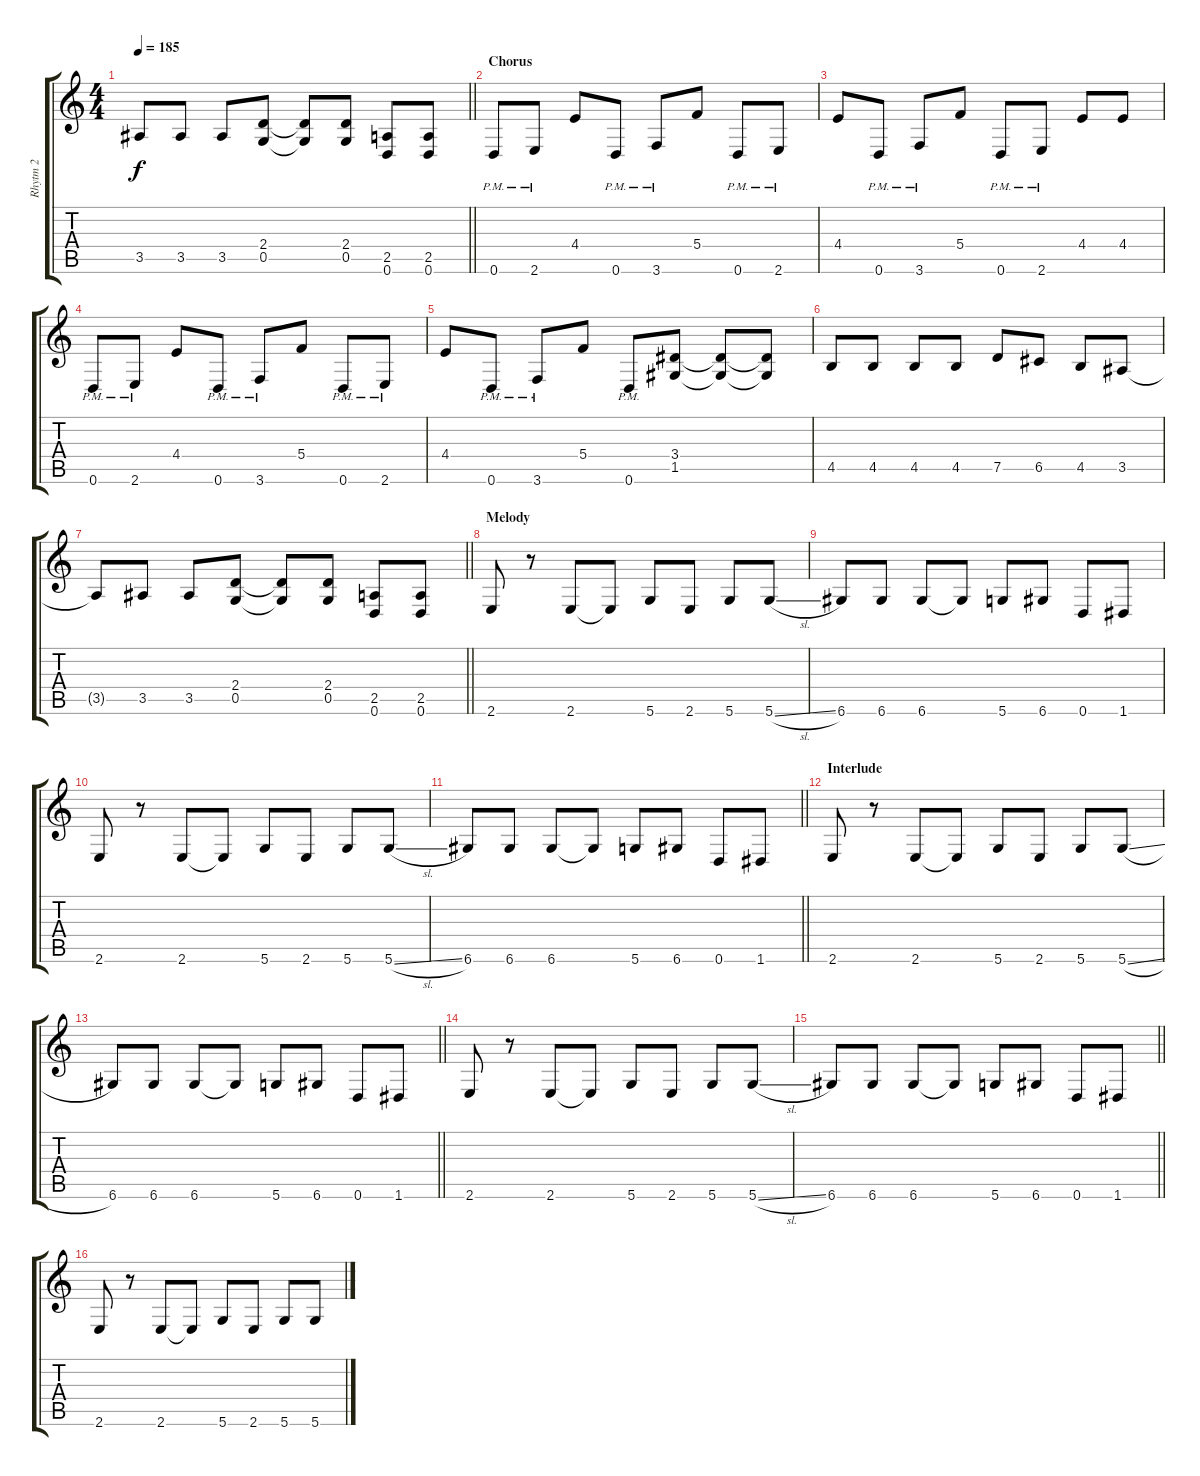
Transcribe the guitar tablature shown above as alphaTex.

\track ("Rhytm 2" "Rhytm 2") {instrument overdrivenguitar}
\staff {score tabs}
\tuning (D4 A3 F3 C3 G2 D2) {hide}
\ts (4 4)
\tempo 185
\clef g2
\barLineRight lightlight
\ks c
3.5{t}.8{dy f} 3.5.8 3.5.8 (2.4 0.5).8 (2.4{t} 0.5{t}).8 (2.4 0.5).8 (2.5 0.6).8 (2.5 0.6).8 |
\section ("" "Chorus")
0.6{pm}.8 2.6{pm}.8 4.4.8 0.6{pm}.8 3.6{pm}.8 5.4.8 0.6{pm}.8 2.6{pm}.8 |
4.4.8 0.6{pm}.8 3.6{pm}.8 5.4.8 0.6{pm}.8 2.6{pm}.8 4.4.8 4.4.8 |
0.6{pm}.8 2.6{pm}.8 4.4.8 0.6{pm}.8 3.6{pm}.8 5.4.8 0.6{pm}.8 2.6{pm}.8 |
4.4.8 0.6{pm}.8 3.6{pm}.8 5.4.8 0.6{pm}.8 (3.4 1.5).8 (3.4{t} 1.5{t}).8 (3.4{t} 1.5{t}).8 |
4.5.8 4.5.8 4.5.8 4.5.8 7.5.8 6.5.8 4.5.8 3.5.8 |
\barLineRight lightlight
3.5{t}.8 3.5.8 3.5.8 (2.4 0.5).8 (2.4{t} 0.5{t}).8 (2.4 0.5).8 (2.5 0.6).8 (2.5 0.6).8 |
\section ("" "Melody")
2.6.8 r.8 2.6.8 2.6{t}.8 5.6.8 2.6.8 5.6.8 5.6{sl}.8 |
6.6.8 6.6.8 6.6.8 6.6{t}.8 5.6.8 6.6.8 0.6.8 1.6.8 |
2.6.8 r.8 2.6.8 2.6{t}.8 5.6.8 2.6.8 5.6.8 5.6{sl}.8 |
\barLineRight lightlight
6.6.8 6.6.8 6.6.8 6.6{t}.8 5.6.8 6.6.8 0.6.8 1.6.8 |
\section ("" "Interlude")
2.6.8 r.8 2.6.8 2.6{t}.8 5.6.8 2.6.8 5.6.8 5.6{sl}.8 |
\barLineRight lightlight
6.6.8 6.6.8 6.6.8 6.6{t}.8 5.6.8 6.6.8 0.6.8 1.6.8 |
2.6.8 r.8 2.6.8 2.6{t}.8 5.6.8 2.6.8 5.6.8 5.6{sl}.8 |
\barLineRight lightlight
6.6.8 6.6.8 6.6.8 6.6{t}.8 5.6.8 6.6.8 0.6.8 1.6.8 |
2.6.8 r.8 2.6.8 2.6{t}.8 5.6.8 2.6.8 5.6.8 5.6{sl}.8
